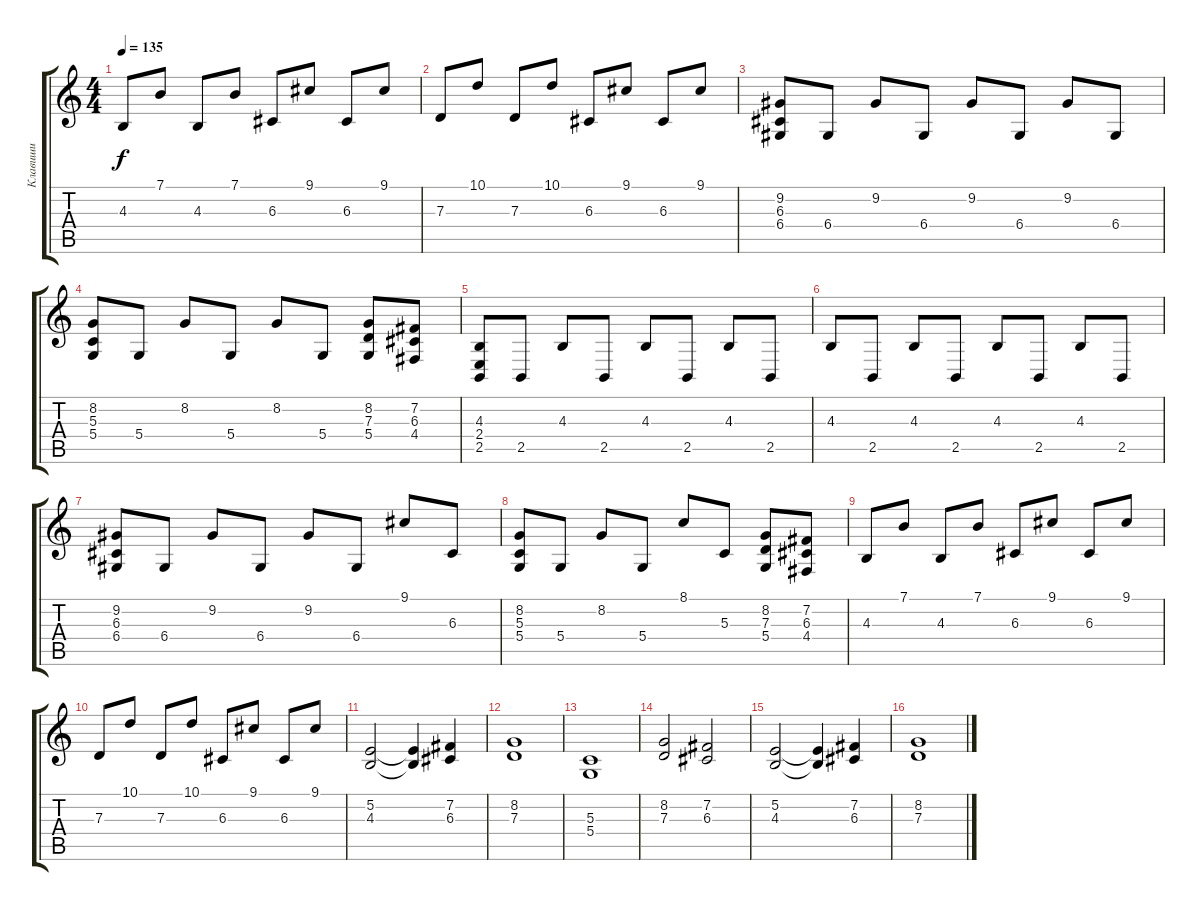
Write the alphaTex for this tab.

\track ("Клавиши" "Клавиши") {instrument stringensemble1}
\staff {score tabs}
\tuning (E4 B3 G3 D3 A2 E2) {hide}
\ts (4 4)
\tempo 135
\clef g2
\ks c
4.3.8{dy f} 7.1.8 4.3.8 7.1.8 6.3.8 9.1.8 6.3.8 9.1.8 |
7.3.8 10.1.8 7.3.8 10.1.8 6.3.8 9.1.8 6.3.8 9.1.8 |
(9.2 6.3 6.4).8 6.4.8 9.2.8 6.4.8 9.2.8 6.4.8 9.2.8 6.4.8 |
(8.2 5.3 5.4).8 5.4.8 8.2.8 5.4.8 8.2.8 5.4.8 (8.2 7.3 5.4).8 (7.2 6.3 4.4).8 |
(4.3 2.4 2.5).8 2.5.8 4.3.8 2.5.8 4.3.8 2.5.8 4.3.8 2.5.8 |
4.3.8 2.5.8 4.3.8 2.5.8 4.3.8 2.5.8 4.3.8 2.5.8 |
(9.2 6.3 6.4).8 6.4.8 9.2.8 6.4.8 9.2.8 6.4.8 9.1.8 6.3.8 |
(8.2 5.3 5.4).8 5.4.8 8.2.8 5.4.8 8.1.8 5.3.8 (8.2 7.3 5.4).8 (7.2 6.3 4.4).8 |
4.3.8 7.1.8 4.3.8 7.1.8 6.3.8 9.1.8 6.3.8 9.1.8 |
7.3.8 10.1.8 7.3.8 10.1.8 6.3.8 9.1.8 6.3.8 9.1.8 |
(5.2 4.3).2 (5.2{t} 4.3{t}).4 (7.2 6.3).4 |
(8.2 7.3).1 |
(5.3 5.4).1 |
(8.2 7.3).2 (7.2 6.3).2 |
(5.2 4.3).2 (5.2{t} 4.3{t}).4 (7.2 6.3).4 |
(8.2 7.3).1
